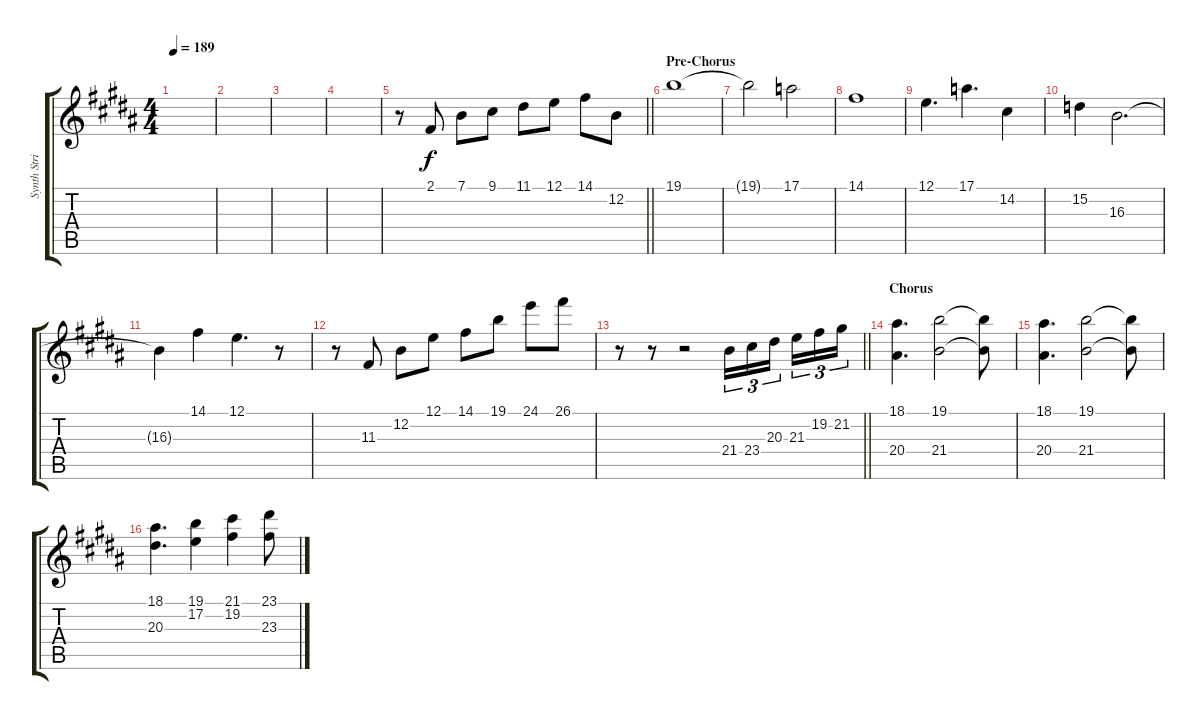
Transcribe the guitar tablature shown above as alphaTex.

\track ("Synth Strings" "Synth Stri") {instrument synthstrings1}
\staff {score tabs}
\tuning (E4 B3 G3 D3 A2 E2) {hide}
\ts (4 4)
\tempo 189
\clef g2
\ks b
|
|
|
|
\barLineRight lightlight
r.8 2.1.8 7.1.8 9.1.8 11.1.8 12.1.8 14.1.8 12.2.8 |
\section ("" "Pre-Chorus")
19.1.1 |
19.1{t}.2 17.1.2 |
14.1.1 |
12.1.4{d} 17.1.4{d} 14.2.4 |
15.2.4 16.3.2{d} |
16.3{t}.4 14.1.4 12.1.4{d} r.8 |
r.8 11.3.8 12.2.8 12.1.8 14.1.8 19.1.8 24.1.8 26.1.8 |
\barLineRight lightlight
r.8 r.8 r.2 21.4.16{tu (3 2)} 23.4.16{tu (3 2)} 20.3.16{tu (3 2) beam splitsecondary} 21.3.16{tu (3 2)} 19.2.16{tu (3 2)} 21.2.16{tu (3 2)} |
\section ("" "Chorus")
(18.1 20.4).4{d} (19.1 21.4).2 (19.1{t} 21.4{t}).8 |
(18.1 20.4).4{d} (19.1 21.4).2 (19.1{t} 21.4{t}).8 |
(18.1 20.3).4{d} (19.1 17.2).4 (21.1 19.2).4 (23.1 23.3).8
